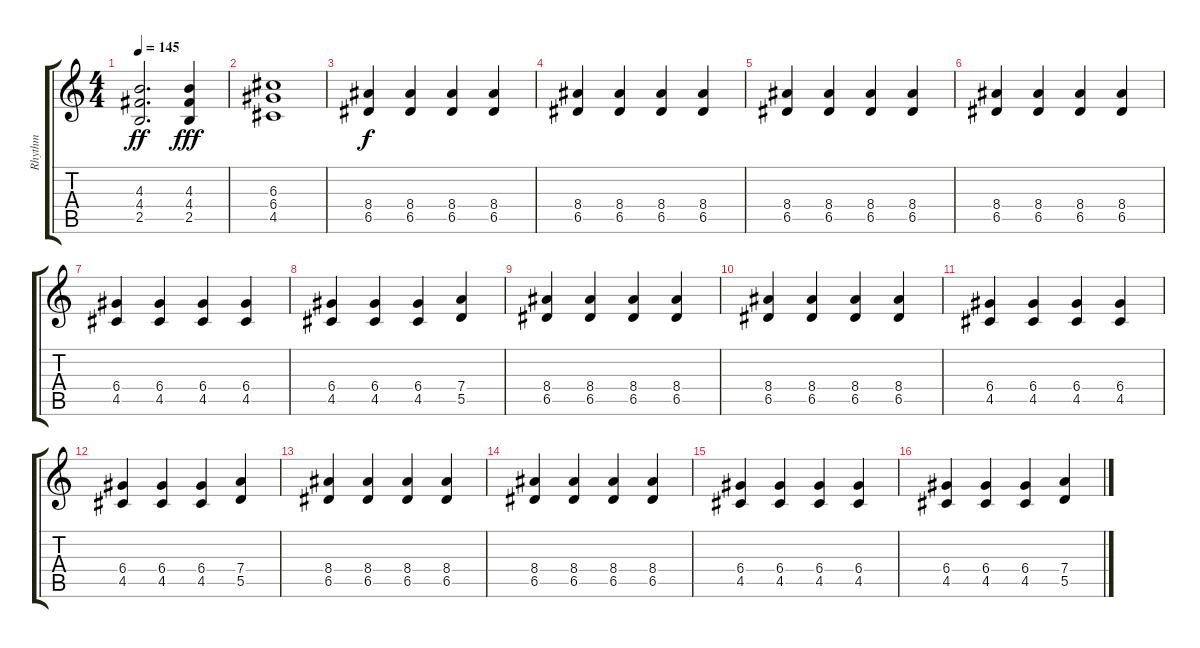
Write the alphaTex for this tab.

\track ("Rhythm" "Rhythm") {instrument distortionguitar}
\staff {score tabs}
\tuning (E4 B3 G3 D3 A2 E2) {hide}
\ts (4 4)
\tempo 145
\clef g2
\ks c
(4.3 4.4 2.5).2{d dy ff} (4.3 4.4 2.5).4{dy fff} |
(6.3 6.4 4.5).1 |
(8.4 6.5).4{dy f} (8.4 6.5).4 (8.4 6.5).4 (8.4 6.5).4 |
(8.4 6.5).4 (8.4 6.5).4 (8.4 6.5).4 (8.4 6.5).4 |
(8.4 6.5).4 (8.4 6.5).4 (8.4 6.5).4 (8.4 6.5).4 |
(8.4 6.5).4 (8.4 6.5).4 (8.4 6.5).4 (8.4 6.5).4 |
(6.4 4.5).4 (6.4 4.5).4 (6.4 4.5).4 (6.4 4.5).4 |
(6.4 4.5).4 (6.4 4.5).4 (6.4 4.5).4 (7.4 5.5).4 |
(8.4 6.5).4 (8.4 6.5).4 (8.4 6.5).4 (8.4 6.5).4 |
(8.4 6.5).4 (8.4 6.5).4 (8.4 6.5).4 (8.4 6.5).4 |
(6.4 4.5).4 (6.4 4.5).4 (6.4 4.5).4 (6.4 4.5).4 |
(6.4 4.5).4 (6.4 4.5).4 (6.4 4.5).4 (7.4 5.5).4 |
(8.4 6.5).4 (8.4 6.5).4 (8.4 6.5).4 (8.4 6.5).4 |
(8.4 6.5).4 (8.4 6.5).4 (8.4 6.5).4 (8.4 6.5).4 |
(6.4 4.5).4 (6.4 4.5).4 (6.4 4.5).4 (6.4 4.5).4 |
(6.4 4.5).4 (6.4 4.5).4 (6.4 4.5).4 (7.4 5.5).4
